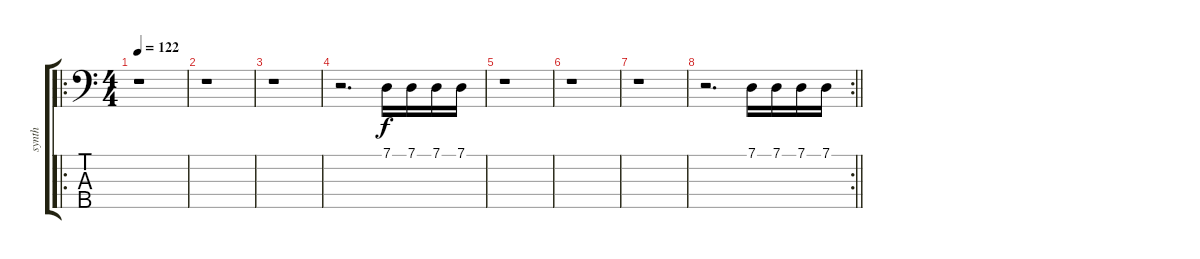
\track ("synth" "synth") {instrument lead1square}
\staff {score tabs}
\tuning (G2 D2 A1 E1 B0) {hide}
\ro
\ts (4 4)
\tempo 122
\clef f4
\ks c
r.1{dy f} |
r.1 |
r.1 |
r.2{d} 7.1.16 7.1.16 7.1.16 7.1.16 |
r.1 |
r.1 |
r.1 |
\rc 2
\barLineRight lightlight
r.2{d} 7.1.16 7.1.16 7.1.16 7.1.16
